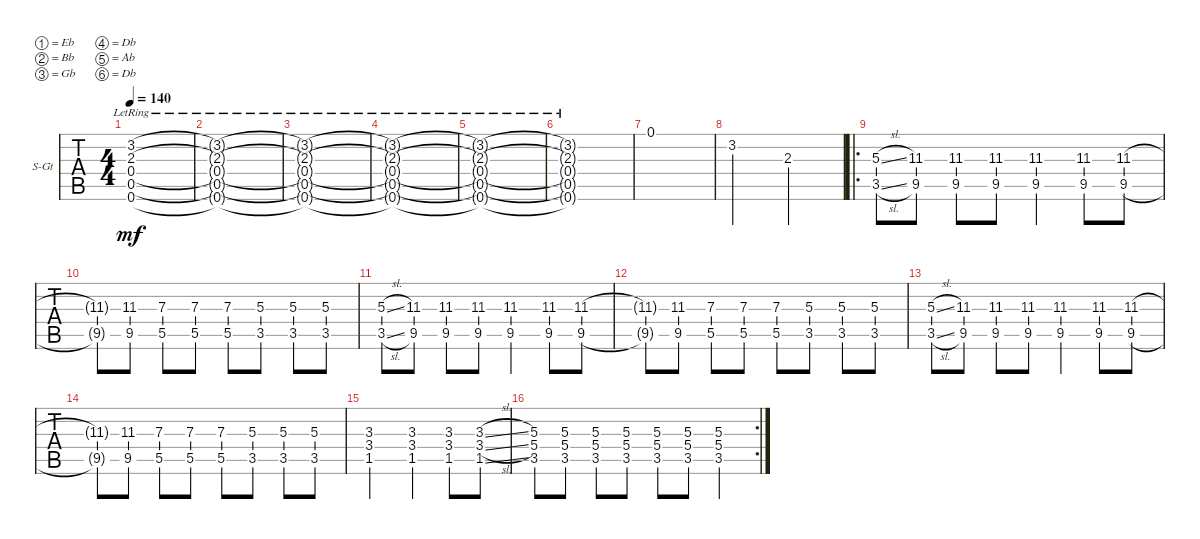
\defaultSystemsLayout 4
\bracketExtendMode groupsimilarinstruments
\firstSystemTrackNameOrientation horizontal
\otherSystemsTrackNameOrientation horizontal
\track ("Steel Guitar" "S-Gt") {instrument acousticguitarsteel}
\staff {tabs}
\tuning (Eb4 Bb3 Gb3 Db3 Ab2 Db2)
\ts (4 4)
\tempo 140
\clef g2
\ks c
(0.6{lr} 0.5 0.4 2.3 3.2).1{dy mf} |
(0.6{lr t} 0.5{t} 0.4{t} 2.3{t} 3.2{t}).1 |
(0.6{lr t} 0.5{t} 0.4{t} 2.3{t} 3.2{t}).1 |
(0.6{lr t} 0.5{t} 0.4{t} 2.3{t} 3.2{t}).1 |
(0.6{lr t} 0.5{t} 0.4{t} 2.3{t} 3.2{t}).1 |
(0.6{lr t} 0.5{t} 0.4{t} 2.3{t} 3.2{t}).1 |
0.1.1 |
3.2.2 2.3.2 |
\ro
(3.5{sl} 5.3{sl}).8 (9.5 11.3).8 (9.5 11.3).8 (9.5 11.3).8 (11.3 9.5).4 (9.5 11.3).8 (9.5 11.3).8 |
(11.3{t} 9.5{t}).8 (11.3 9.5).8 (5.5 7.3).8 (5.5 7.3).8 (5.5 7.3).8 (3.5 5.3).8 (3.5 5.3).8 (3.5 5.3).8 |
(3.5{sl} 5.3{sl}).8 (9.5 11.3).8 (9.5 11.3).8 (9.5 11.3).8 (11.3 9.5).4 (9.5 11.3).8 (9.5 11.3).8 |
(11.3{t} 9.5{t}).8 (11.3 9.5).8 (5.5 7.3).8 (5.5 7.3).8 (5.5 7.3).8 (3.5 5.3).8 (3.5 5.3).8 (3.5 5.3).8 |
(3.5{sl} 5.3{sl}).8 (9.5 11.3).8 (9.5 11.3).8 (9.5 11.3).8 (11.3 9.5).4 (9.5 11.3).8 (9.5 11.3).8 |
(11.3{t} 9.5{t}).8 (11.3 9.5).8 (5.5 7.3).8 (5.5 7.3).8 (5.5 7.3).8 (3.5 5.3).8 (3.5 5.3).8 (3.5 5.3).8 |
(1.5 3.4 3.3).2 (3.3 3.4 1.5).4 (1.5 3.4 3.3).8 (3.3{sl} 3.4{sl} 1.5{sl}).8 |
\rc 2
(3.5 5.4 5.3).8 (5.3 5.4 3.5).8 (3.5 5.4 5.3).8 (5.3 5.4 3.5).8 (3.5 5.4 5.3).8 (5.3 5.4 3.5).8 (3.5 5.4 5.3).4
